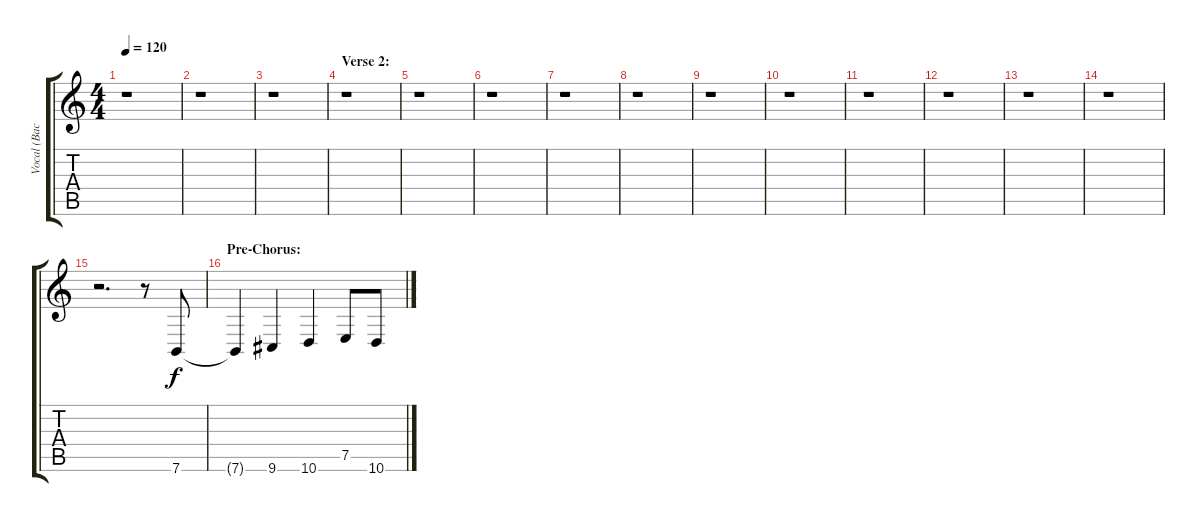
\track ("Vocal (Backing)" "Vocal (Bac") {instrument choiraahs}
\staff {score tabs}
\tuning (E4 B3 G3 D3 A2 E2) {hide}
\ts (4 4)
\tempo 120
\clef g2
\ks c
r.1{dy f} |
r.1 |
r.1 |
\section ("" "Verse 2:")
r.1 |
r.1 |
r.1 |
r.1 |
r.1 |
r.1 |
r.1 |
r.1 |
r.1 |
r.1 |
r.1 |
r.2{d} r.8 7.6.8 |
\section ("" "Pre-Chorus:")
7.6{t}.4 9.6.4 10.6.4 7.5.8 10.6.8
